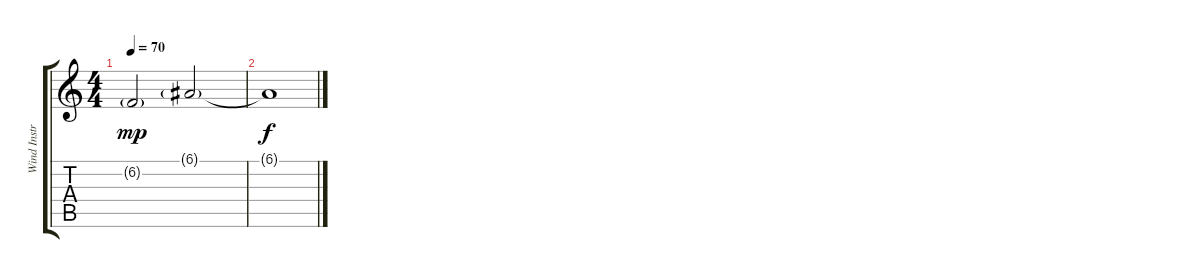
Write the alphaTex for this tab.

\track ("Wind Instruments (Heliwell)" "Wind Instr") {instrument clarinet}
\staff {score tabs}
\tuning (E4 B3 G3 D3 A2 E2) {hide}
\ts (4 4)
\tempo 70
\clef g2
\ks c
6.2{g}.2{dy mp} 6.1{g}.2 |
6.1{t}.1{dy f}
